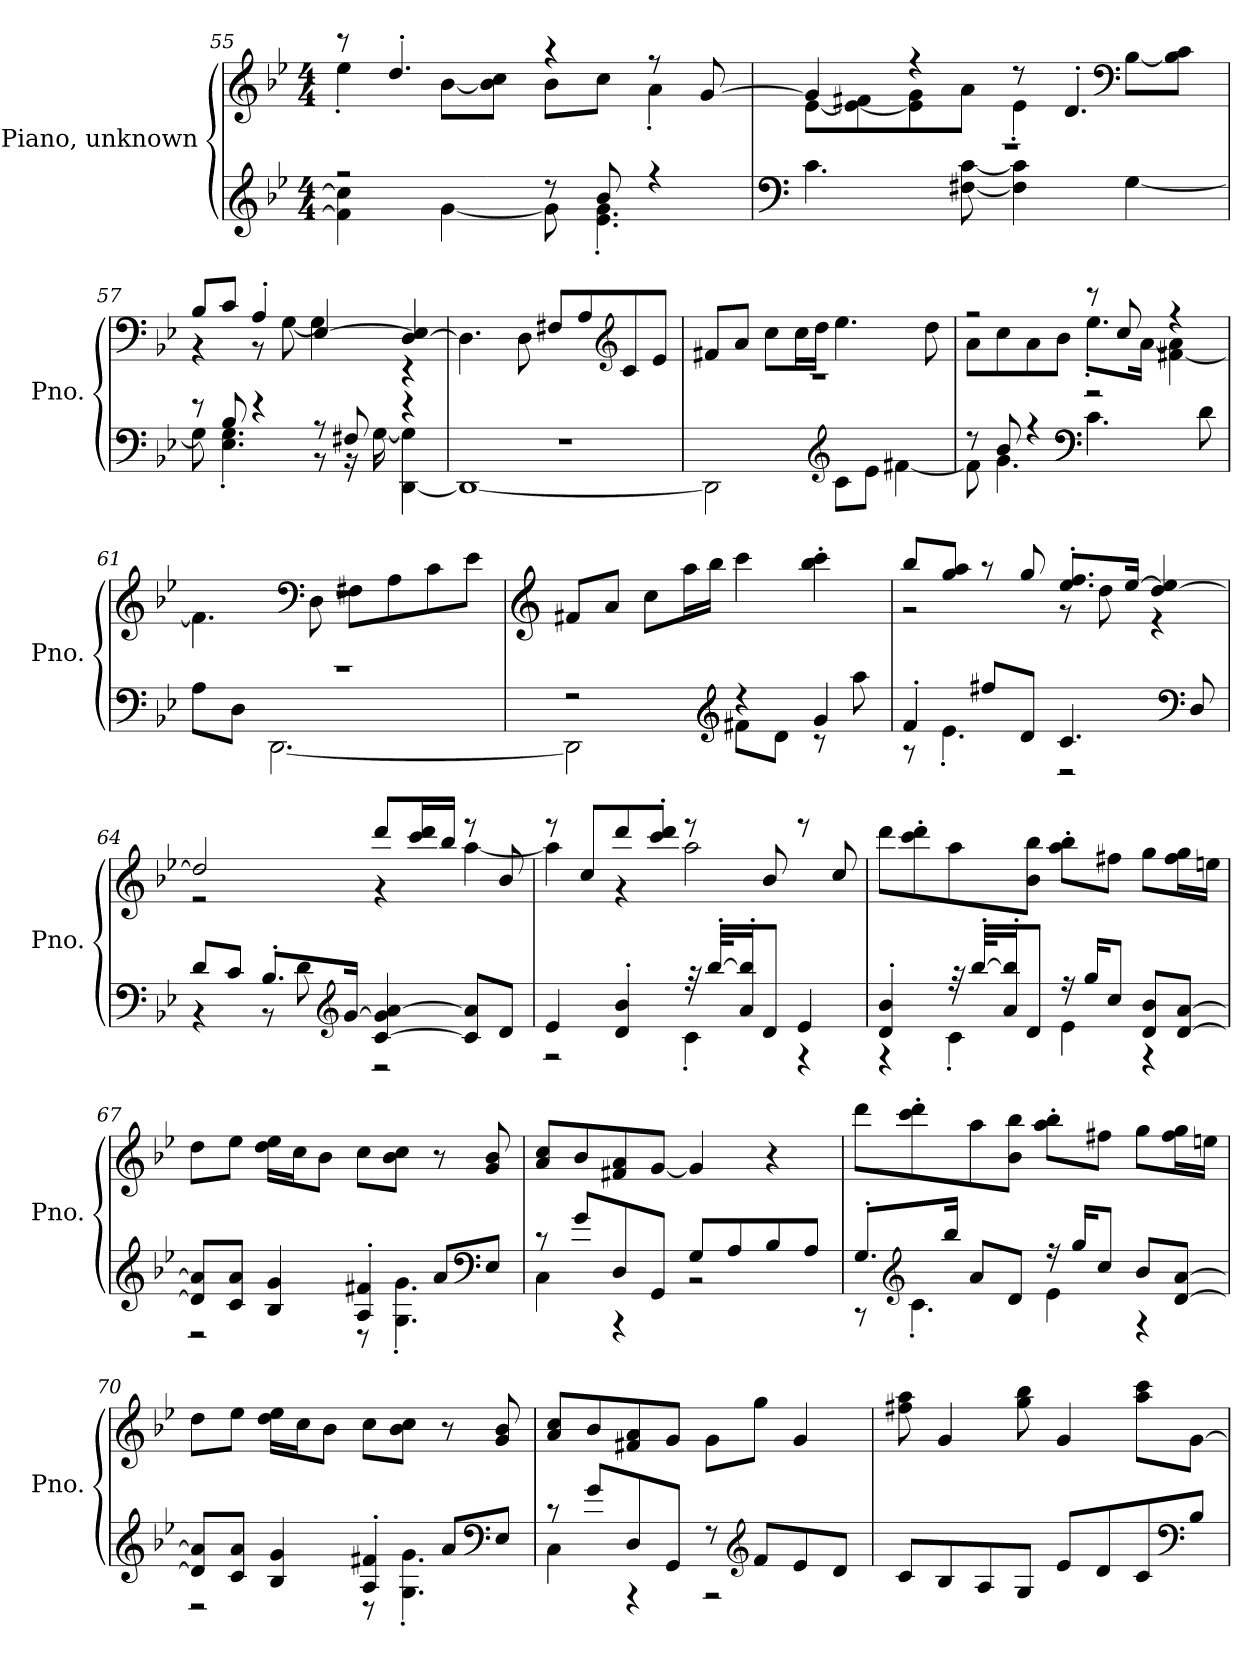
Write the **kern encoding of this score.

**kern	**kern
*part1	*part1
*staff2	*staff1
*I"Piano, unknown	*
*I'Pno.	*
*clefG2	*clefG2
*k[b-e-]	*k[b-e-]
*M4/4	*M4/4
=55	=55
*^	*^
2r	4f#\] 4cc\]	8r	4ee-'\
.	.	4.dd'/	.
.	[4g\	.	[8b-\L
.	.	.	8b-\] 8cc\J
8r	8g\]	4r	8b-\L
8b-/	4.e-\' 4.g\'	.	8cc\J
4r	.	8r	4a'\
.	.	[8g/	.
=56	=56	=56	=56
*clefF4	*	*	*
1r	4.c\	4g/]	[8e-\L
.	.	.	8e-\_ 8f#X\
.	.	4r	8e-\] 8g\
.	[8F#X\ [8c\	.	8a\J
.	4F#\] 4c\]	8r	4e-'\
.	.	4.d'/	.
*	*	*clefF4	*
.	[4G\	.	[8B-\L
.	.	.	8B-\] 8c\J
!!LO:LB:g=z	!!
=57	=57	=57	=57
8r	8G\]	8B-/L	4r
8B-/	4.E-\' 4.G\'	8c/J	.
4r	.	4A'/	8r
.	.	.	[8G\
8r	8r	[4E-/	4G\]
8F#X/	16r	.	.
.	[16G\	.	.
4r	[4DD\ 4G\]	[4D/ 4E-/]	4r
*	*	*v	*v
=58	=58	=58
1r	1DD_	4.D\]
.	.	8D\
.	.	8F#X/L
.	.	8A/
*	*	*clefG2
.	.	8c/
.	.	8e-/J
=59	=59	=59
1r	2DD\]	8f#X/L
.	.	8a/J
.	.	8cc\L
.	.	16cc\L
.	.	16dd\JJ
*clefG2	*	*
.	8c\L	4.ee-\
.	8e-\J	.
.	[4f#X\	.
.	.	8dd\
=60	=60	=60
*	*	*^
8r	8f#\]	2r	8a\L
8b-/	4.g\	.	8cc\
4r	.	.	8a\
.	.	.	8b-\J
*clefF4	*	*	*
2r	4.c\	8r	8.ee-'\L
.	.	8cc/	.
.	.	.	[16a\Jk
.	.	4r	[4f#X\ 4a\]
.	8d\	.	.
!!LO:LB:g=z	!!
=61	=61	=61	=61
1r	8A\L	1r	4.f#\]
.	8D\J	.	.
.	[2.DD\	.	.
*	*	*clefF4	*
.	.	.	8D\
.	.	.	8F#X\L
.	.	.	8A\
.	.	.	8c\
.	.	.	8e-\J
*	*	*v	*v
=62	=62	=62
*	*	*clefG2
2r	2DD\]	8f#X/L
.	.	8a/J
.	.	8cc\L
.	.	16aa\L
.	.	16bb-\JJ
*clefG2	*	*
4r	8f#X\L	4ccc\
.	8d\J	.
4g/	8r	4bb-\' 4ccc\'
.	8aa\	.
=63	=63	=63
*	*	*^
4f'/	8r	8bb-/L	2r
.	4.e-'\	8gg/ 8aa/J	.
8ff#X/L	.	8r	.
8d/J	.	8gg/	.
4.c/	2r	8.ee-/' 8.ff/'L	8r
.	.	.	8dd\
.	.	[16ee-/Jk	.
.	.	[4dd/ 4ee-/]	4r
*clefF4	*	*	*
8D/	.	.	.
!!LO:LB:g=z	!!
=64	=64	=64	=64
8d/L	4r	2dd/]	2r
8c/J	.	.	.
8.B-'/L	8r	.	.
.	8d\	.	.
*clefG2	*	*	*
[16g/Jk	.	.	.
[4c/ 4g/] [4a/	2r	8ddd/L	4r
.	.	16ccc/ 16ddd/L	.
.	.	16bb-/JJ	.
8c/] 8a/]L	.	8r	[4aa\
8d/J	.	8b-/	.
=65	=65	=65	=65
4e-/	2r	8r	4aa\]
.	.	8cc/L	.
4d/' 4b-/'	.	8ddd/	4r
.	.	8ccc/' 8ddd/'J	.
32r	4c'\	8r	2aa\
[32bb-'/KLL	.	.	.
16a/' 16bb-/]'J	.	.	.
8d/J	.	8b-/	.
4e-/	4r	8r	.
.	.	8cc/	.
*	*	*v	*v
!!LO:LB:g=z
=66	=66	=66
4d/' 4b-/'	4r	8ddd\L
.	.	8ccc\' 8ddd\'
32r	4c'\	8aa\
[32bb-'/KLL	.	.
16a/' 16bb-/]'J	.	.
8d/J	.	8b-\ 8bb-\J
16r	4e-\	8aa\' 8bb-\'L
16gg/KL	.	.
8cc/J	.	8ff#X\J
8d/ 8b-/L	4r	8gg\L
[8d/ [8a/J	.	16ff#\ 16gg\L
.	.	16een\JJ
=67	=67	=67
8d/] 8a/]L	2r	8dd\L
8c/ 8a/J	.	8ee-\J
4B-/ 4g/	.	16dd\ 16ee-\LL
.	.	16cc\J
.	.	8b-\J
4A/' 4f#X/'	8r	8cc\L
.	4.G\' 4.g\'	8b-\ 8cc\J
8a/L	.	8r
*clefF4	*	*
8E-/J	.	8g/ 8b-/
=68	=68	=68
8r	4C\	8a/ 8cc/L
8g/L	.	8b-/
8D/	4r	8f#X/ 8a/
8GG/J	.	[8g/J
8G/L	2r	4g/]
8A/	.	.
8B-/	.	4r
8A/J	.	.
!!LO:PB:g=z
=69	=69	=69
8.G'/L	8r	8ddd\L
*clefG2	*	*
.	4.c'\	8ccc\' 8ddd\'
16bb-/Jk	.	.
8a/L	.	8aa\
8d/J	.	8b-\ 8bb-\J
16r	4e-\	8aa\' 8bb-\'L
16gg/KL	.	.
8cc/J	.	8ff#X\J
8b-/L	4r	8gg\L
[8d/ [8a/J	.	16ff#\ 16gg\L
.	.	16een\JJ
=70	=70	=70
8d/] 8a/]L	2r	8dd\L
8c/ 8a/J	.	8ee-\J
4B-/ 4g/	.	16dd\ 16ee-\LL
.	.	16cc\J
.	.	8b-\J
4A/' 4f#X/'	8r	8cc\L
.	4.G\' 4.g\'	8b-\ 8cc\J
8a/L	.	8r
*clefF4	*	*
8E-/J	.	8g/ 8b-/
=71	=71	=71
8r	4C\	8a/ 8cc/L
8g/L	.	8b-/
8D/	4r	8f#X/ 8a/
8GG/J	.	8g/J
8r	2r	8g\L
*clefG2	*	*
8f/L	.	8gg\J
8e-/	.	4g/
8d/J	.	.
*v	*v	*
!!LO:LB:g=z
=72	=72
8c/L	8ff#X\ 8aa\
8B-/	4g/
8A/	.
8G/J	8gg\ 8bb-\
8e-/L	4g/
8d/	.
8c/	8aa\ 8ccc\L
*clefF4	*
8B-/J	[8g\J
=	=
*-	*-
